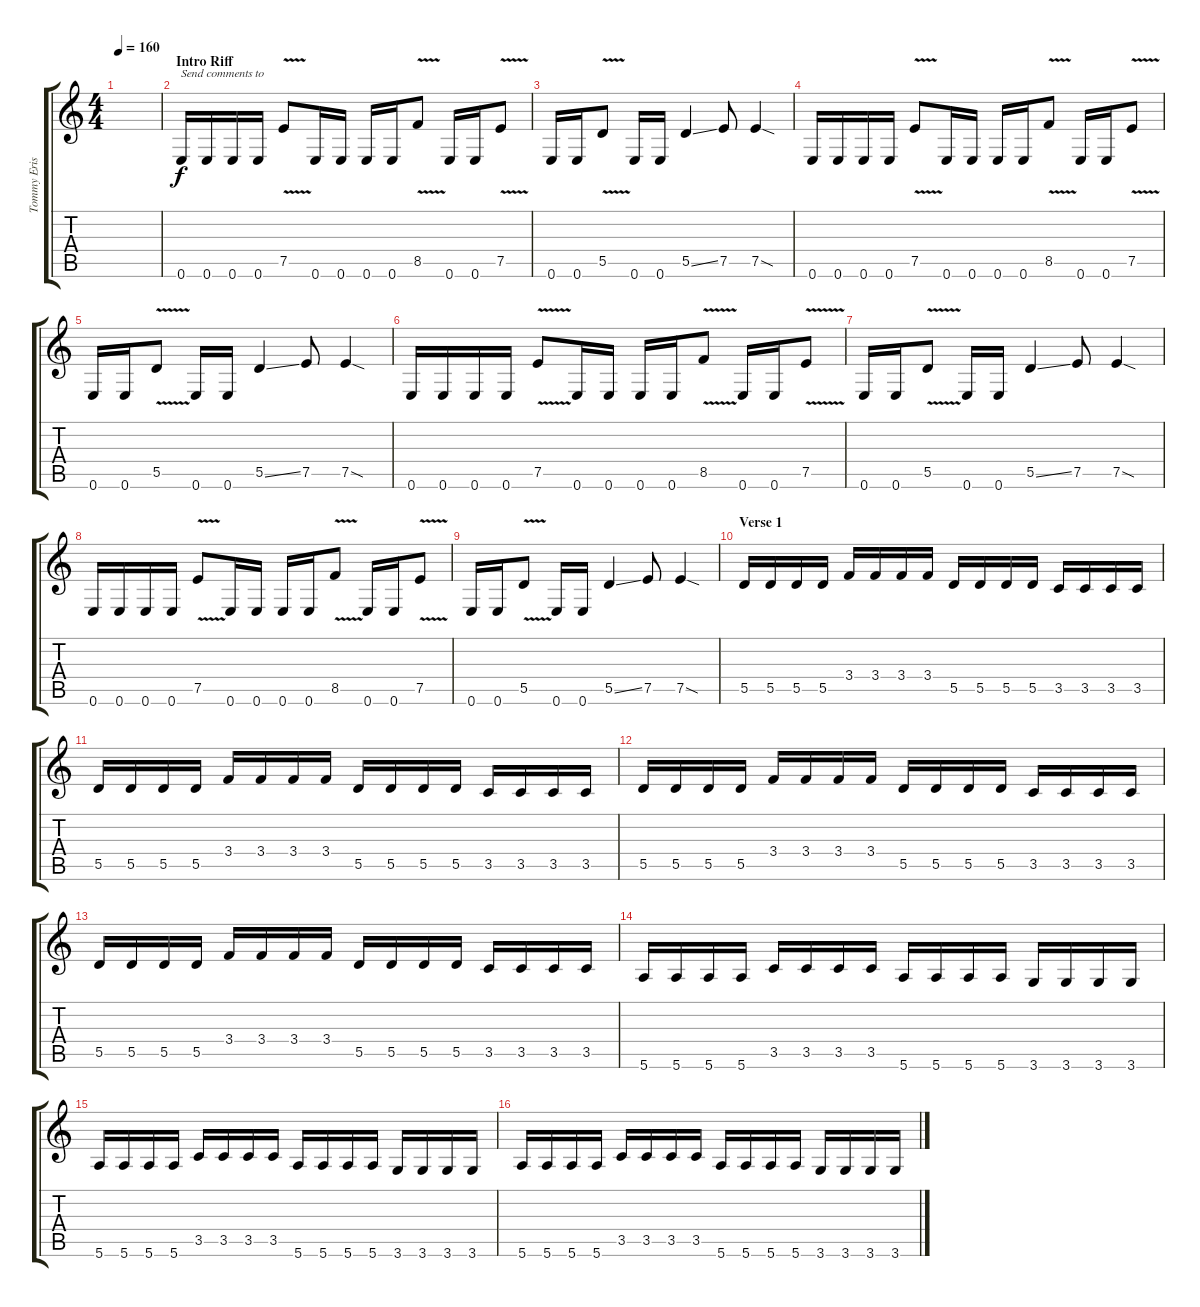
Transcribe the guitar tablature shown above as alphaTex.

\track ("Tommy Erisson" "Tommy Eris") {instrument overdrivenguitar}
\staff {score tabs}
\tuning (E4 B3 G3 D3 A2 E2) {hide}
\ts (4 4)
\tempo 160
\clef g2
\ks c
|
\section ("" "Intro Riff")
0.6.16{txt "Send comments to"} 0.6.16 0.6.16 0.6.16 7.5{v}.8 0.6.16 0.6.16 0.6.16 0.6.16 8.5{v}.8 0.6.16 0.6.16 7.5{v}.8 |
0.6.16 0.6.16 5.5{v}.8 0.6.16 0.6.16 5.5{ss}.4 7.5.8 7.5{sod}.4 |
0.6.16 0.6.16 0.6.16 0.6.16 7.5{v}.8 0.6.16 0.6.16 0.6.16 0.6.16 8.5{v}.8 0.6.16 0.6.16 7.5{v}.8 |
0.6.16 0.6.16 5.5{v}.8 0.6.16 0.6.16 5.5{ss}.4 7.5.8 7.5{sod}.4 |
0.6.16 0.6.16 0.6.16 0.6.16 7.5{v}.8 0.6.16 0.6.16 0.6.16 0.6.16 8.5{v}.8 0.6.16 0.6.16 7.5{v}.8 |
0.6.16 0.6.16 5.5{v}.8 0.6.16 0.6.16 5.5{ss}.4 7.5.8 7.5{sod}.4 |
0.6.16 0.6.16 0.6.16 0.6.16 7.5{v}.8 0.6.16 0.6.16 0.6.16 0.6.16 8.5{v}.8 0.6.16 0.6.16 7.5{v}.8 |
0.6.16 0.6.16 5.5{v}.8 0.6.16 0.6.16 5.5{ss}.4 7.5.8 7.5{sod}.4 |
\section ("" "Verse 1")
5.5.16 5.5.16 5.5.16 5.5.16 3.4.16 3.4.16 3.4.16 3.4.16 5.5.16 5.5.16 5.5.16 5.5.16 3.5.16 3.5.16 3.5.16 3.5.16 |
5.5.16 5.5.16 5.5.16 5.5.16 3.4.16 3.4.16 3.4.16 3.4.16 5.5.16 5.5.16 5.5.16 5.5.16 3.5.16 3.5.16 3.5.16 3.5.16 |
5.5.16 5.5.16 5.5.16 5.5.16 3.4.16 3.4.16 3.4.16 3.4.16 5.5.16 5.5.16 5.5.16 5.5.16 3.5.16 3.5.16 3.5.16 3.5.16 |
5.5.16 5.5.16 5.5.16 5.5.16 3.4.16 3.4.16 3.4.16 3.4.16 5.5.16 5.5.16 5.5.16 5.5.16 3.5.16 3.5.16 3.5.16 3.5.16 |
5.6.16 5.6.16 5.6.16 5.6.16 3.5.16 3.5.16 3.5.16 3.5.16 5.6.16 5.6.16 5.6.16 5.6.16 3.6.16 3.6.16 3.6.16 3.6.16 |
5.6.16 5.6.16 5.6.16 5.6.16 3.5.16 3.5.16 3.5.16 3.5.16 5.6.16 5.6.16 5.6.16 5.6.16 3.6.16 3.6.16 3.6.16 3.6.16 |
5.6.16 5.6.16 5.6.16 5.6.16 3.5.16 3.5.16 3.5.16 3.5.16 5.6.16 5.6.16 5.6.16 5.6.16 3.6.16 3.6.16 3.6.16 3.6.16
